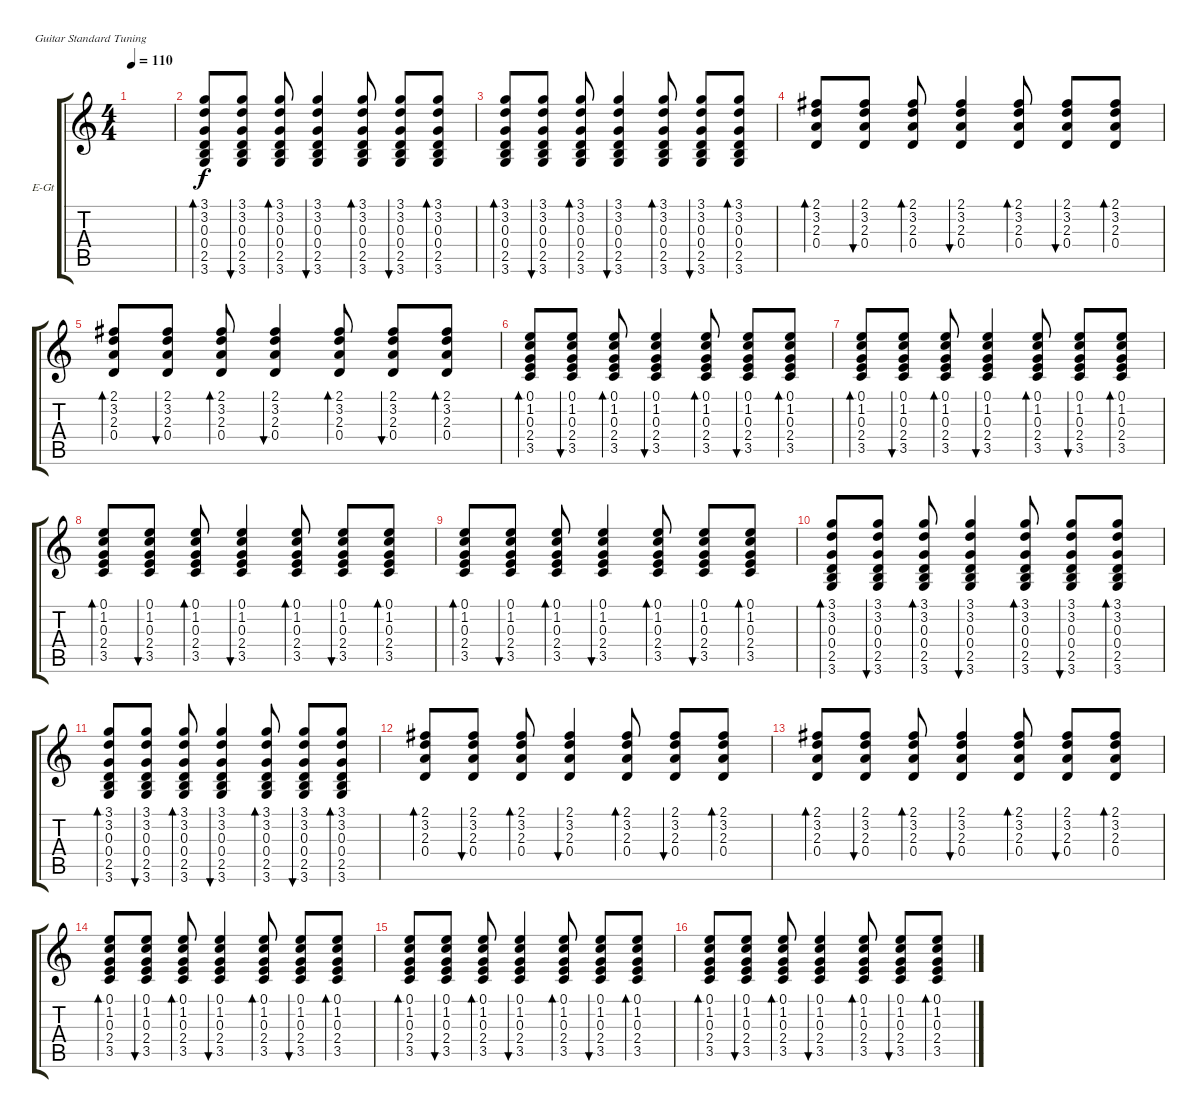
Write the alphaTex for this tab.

\defaultSystemsLayout 4
\bracketExtendMode groupsimilarinstruments
\firstSystemTrackNameOrientation horizontal
\otherSystemsTrackNameOrientation horizontal
\track ("Electric Guitar" "E-Gt") {instrument electricguitarclean}
\staff {score tabs}
\tuning (E4 B3 G3 D3 A2 E2)
\ts (4 4)
\tempo 110
\clef g2
\scale
0.333333
\ks c
|
\scale
0.333333 (3.6 2.5 3.2 3.1 0.3 0.4).8{bd 30} (3.6 2.5 3.2 3.1 0.3 0.4).8{bu 30} (3.6 2.5 3.2 3.1 0.3 0.4).8{bd 30} (3.6 2.5 3.2 3.1 0.3 0.4).4{bu 30} (3.6 2.5 3.2 3.1 0.3 0.4).8{bd 30} (3.6 2.5 3.2 3.1 0.3 0.4).8{bu 30} (3.6 2.5 3.2 3.1 0.3 0.4).8{bd 30} |
\scale
0.333333 (3.6 2.5 3.2 3.1 0.3 0.4).8{bd 30} (3.6 2.5 3.2 3.1 0.3 0.4).8{bu 30} (3.6 2.5 3.2 3.1 0.3 0.4).8{bd 30} (3.6 2.5 3.2 3.1 0.3 0.4).4{bu 30} (3.6 2.5 3.2 3.1 0.3 0.4).8{bd 30} (3.6 2.5 3.2 3.1 0.3 0.4).8{bu 30} (3.6 2.5 3.2 3.1 0.3 0.4).8{bd 30} |
\scale
0.333333 (3.2 2.1 2.3 0.4).8{bd 30} (3.2 2.1 2.3 0.4).8{bu 30} (3.2 2.1 2.3 0.4).8{bd 30} (3.2 2.1 2.3 0.4).4{bu 30} (3.2 2.1 2.3 0.4).8{bd 30} (3.2 2.1 2.3 0.4).8{bu 30} (3.2 2.1 2.3 0.4).8{bd 30} |
\scale
0.333333 (3.2 2.1 2.3 0.4).8{bd 30} (3.2 2.1 2.3 0.4).8{bu 30} (3.2 2.1 2.3 0.4).8{bd 30} (3.2 2.1 2.3 0.4).4{bu 30} (3.2 2.1 2.3 0.4).8{bd 30} (3.2 2.1 2.3 0.4).8{bu 30} (3.2 2.1 2.3 0.4).8{bd 30} |
\scale
0.333333 (1.2 0.1 0.3 2.4 3.5).8{bd 30} (1.2 0.1 0.3 2.4 3.5).8{bu 30} (1.2 0.1 0.3 2.4 3.5).8{bd 30} (1.2 0.1 0.3 2.4 3.5).4{bu 30} (1.2 0.1 0.3 2.4 3.5).8{bd 30} (1.2 0.1 0.3 2.4 3.5).8{bu 30} (1.2 0.1 0.3 2.4 3.5).8{bd 30} |
\scale
0.333333 (1.2 0.1 0.3 2.4 3.5).8{bd 30} (1.2 0.1 0.3 2.4 3.5).8{bu 30} (1.2 0.1 0.3 2.4 3.5).8{bd 30} (1.2 0.1 0.3 2.4 3.5).4{bu 30} (1.2 0.1 0.3 2.4 3.5).8{bd 30} (1.2 0.1 0.3 2.4 3.5).8{bu 30} (1.2 0.1 0.3 2.4 3.5).8{bd 30} |
\scale
0.333333 (1.2 0.1 0.3 2.4 3.5).8{bd 30} (1.2 0.1 0.3 2.4 3.5).8{bu 30} (1.2 0.1 0.3 2.4 3.5).8{bd 30} (1.2 0.1 0.3 2.4 3.5).4{bu 30} (1.2 0.1 0.3 2.4 3.5).8{bd 30} (1.2 0.1 0.3 2.4 3.5).8{bu 30} (1.2 0.1 0.3 2.4 3.5).8{bd 30} |
\scale
0.333333 (1.2 0.1 0.3 2.4 3.5).8{bd 30} (1.2 0.1 0.3 2.4 3.5).8{bu 30} (1.2 0.1 0.3 2.4 3.5).8{bd 30} (1.2 0.1 0.3 2.4 3.5).4{bu 30} (1.2 0.1 0.3 2.4 3.5).8{bd 30} (1.2 0.1 0.3 2.4 3.5).8{bu 30} (1.2 0.1 0.3 2.4 3.5).8{bd 30} |
\scale
0.333333 (3.6 2.5 3.2 3.1 0.3 0.4).8{bd 30} (3.6 2.5 3.2 3.1 0.3 0.4).8{bu 30} (3.6 2.5 3.2 3.1 0.3 0.4).8{bd 30} (3.6 2.5 3.2 3.1 0.3 0.4).4{bu 30} (3.6 2.5 3.2 3.1 0.3 0.4).8{bd 30} (3.6 2.5 3.2 3.1 0.3 0.4).8{bu 30} (3.6 2.5 3.2 3.1 0.3 0.4).8{bd 30} |
\scale
0.333333 (3.6 2.5 3.2 3.1 0.3 0.4).8{bd 30} (3.6 2.5 3.2 3.1 0.3 0.4).8{bu 30} (3.6 2.5 3.2 3.1 0.3 0.4).8{bd 30} (3.6 2.5 3.2 3.1 0.3 0.4).4{bu 30} (3.6 2.5 3.2 3.1 0.3 0.4).8{bd 30} (3.6 2.5 3.2 3.1 0.3 0.4).8{bu 30} (3.6 2.5 3.2 3.1 0.3 0.4).8{bd 30} |
\scale
0.333333 (3.2 2.1 2.3 0.4).8{bd 30} (3.2 2.1 2.3 0.4).8{bu 30} (3.2 2.1 2.3 0.4).8{bd 30} (3.2 2.1 2.3 0.4).4{bu 30} (3.2 2.1 2.3 0.4).8{bd 30} (3.2 2.1 2.3 0.4).8{bu 30} (3.2 2.1 2.3 0.4).8{bd 30} |
\scale
0.333333 (3.2 2.1 2.3 0.4).8{bd 30} (3.2 2.1 2.3 0.4).8{bu 30} (3.2 2.1 2.3 0.4).8{bd 30} (3.2 2.1 2.3 0.4).4{bu 30} (3.2 2.1 2.3 0.4).8{bd 30} (3.2 2.1 2.3 0.4).8{bu 30} (3.2 2.1 2.3 0.4).8{bd 30} |
\scale
0.333333 (1.2 0.1 0.3 2.4 3.5).8{bd 30} (1.2 0.1 0.3 2.4 3.5).8{bu 30} (1.2 0.1 0.3 2.4 3.5).8{bd 30} (1.2 0.1 0.3 2.4 3.5).4{bu 30} (1.2 0.1 0.3 2.4 3.5).8{bd 30} (1.2 0.1 0.3 2.4 3.5).8{bu 30} (1.2 0.1 0.3 2.4 3.5).8{bd 30} |
\scale
0.333333 (1.2 0.1 0.3 2.4 3.5).8{bd 30} (1.2 0.1 0.3 2.4 3.5).8{bu 30} (1.2 0.1 0.3 2.4 3.5).8{bd 30} (1.2 0.1 0.3 2.4 3.5).4{bu 30} (1.2 0.1 0.3 2.4 3.5).8{bd 30} (1.2 0.1 0.3 2.4 3.5).8{bu 30} (1.2 0.1 0.3 2.4 3.5).8{bd 30} |
\scale
0.333333 (1.2 0.1 0.3 2.4 3.5).8{bd 30} (1.2 0.1 0.3 2.4 3.5).8{bu 30} (1.2 0.1 0.3 2.4 3.5).8{bd 30} (1.2 0.1 0.3 2.4 3.5).4{bu 30} (1.2 0.1 0.3 2.4 3.5).8{bd 30} (1.2 0.1 0.3 2.4 3.5).8{bu 30} (1.2 0.1 0.3 2.4 3.5).8{bd 30}
